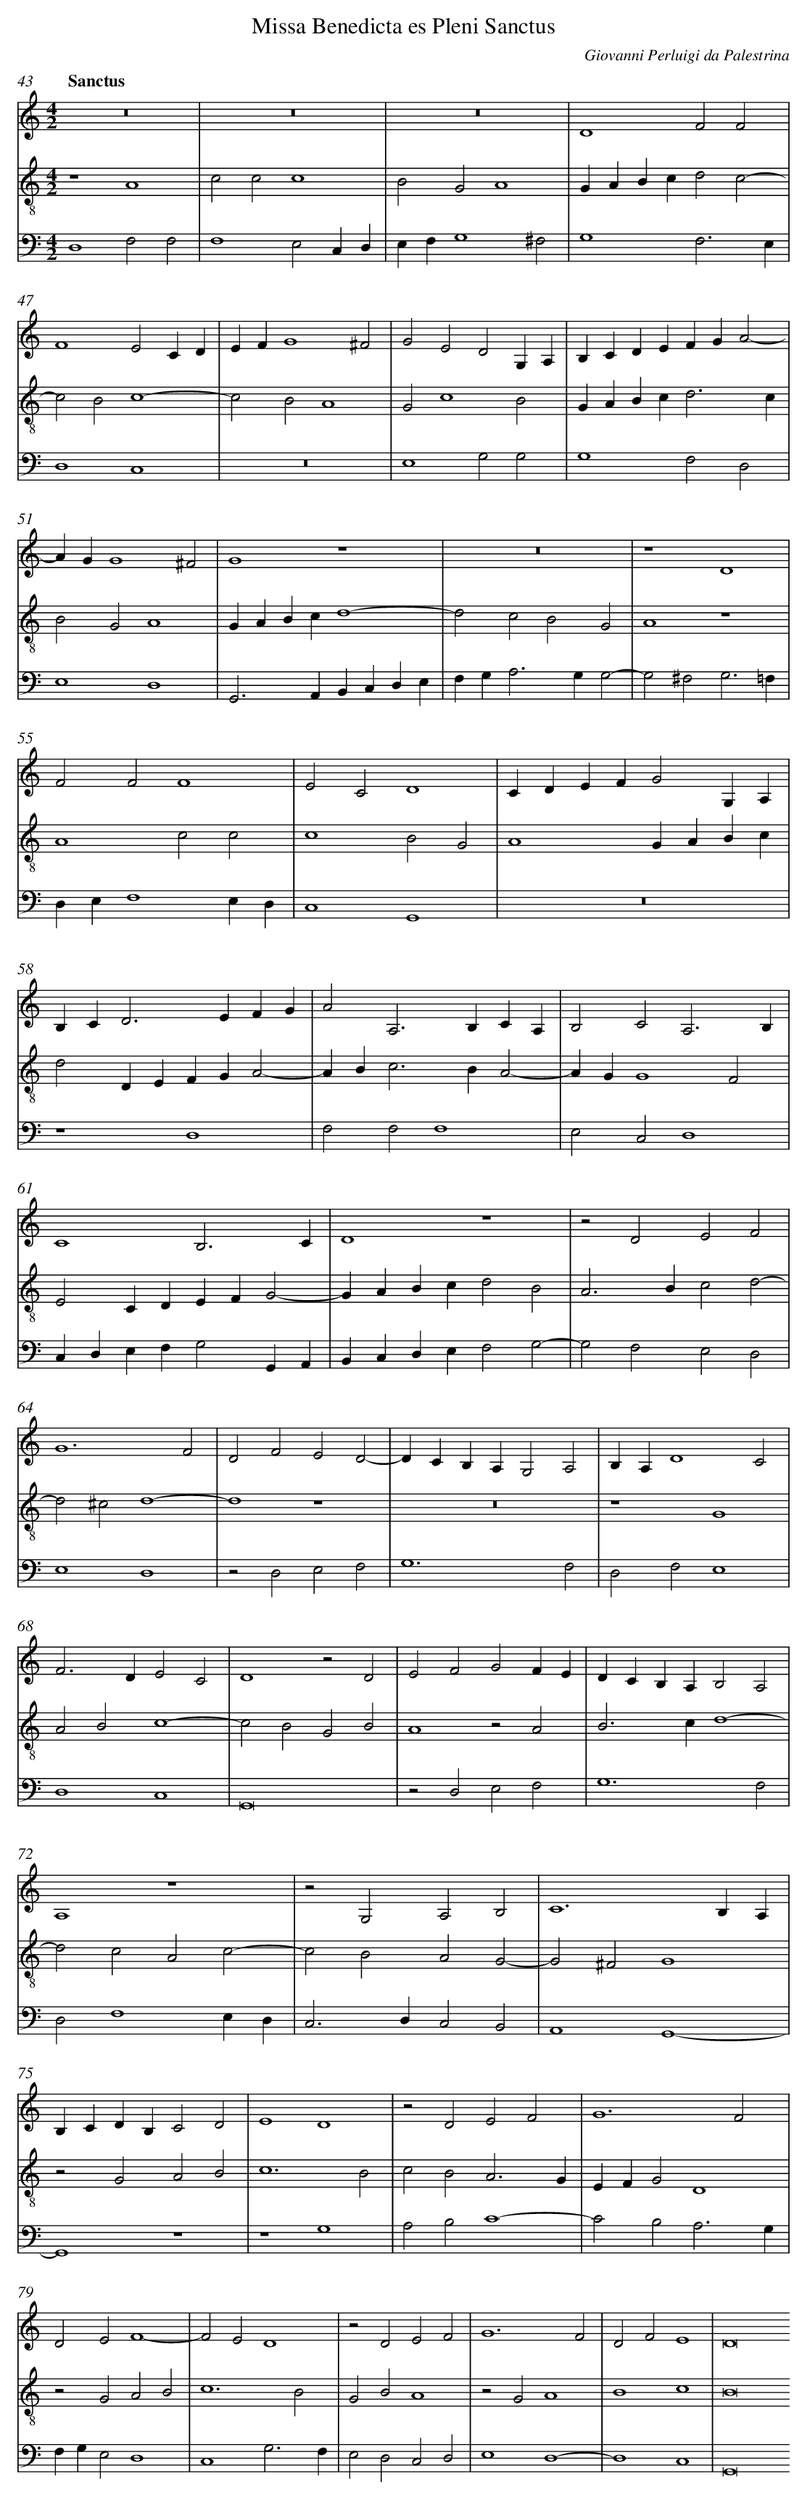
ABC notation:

X:1
T: Missa Benedicta es Pleni Sanctus
C: Giovanni Perluigi da Palestrina
L: 1/4
M: 4/2
Q: "Sanctus"
V: 1 clef=treble
V: 2 clef=treble-8
V: 3 clef=bass
K: C
[V:1] z8 |
[V:2] z4A4 |
[V:3] D,4F,2F,2 |
[V:1] z8 |
[V:2] c2c2c4 |
[V:3] F,4E,2C,D, |
[V:1] z8 |
[V:2] B2G2A4 |
[V:3] E,F,G,4^F,2 |
[V:1] D4F2F2 |
[V:2] GABcd2c2- |
[V:3] G,4F,3E, |
[V:1] F4E2CD |
[V:2] c2B2c4- |
[V:3] D,4C,4 |
[V:1] EFG4^F2 |
[V:2] c2B2A4 |
[V:3] z8 |
[V:1] G2E2D2G,A, |
[V:2] G2c4B2 |
[V:3] E,4G,2G,2 |
[V:1] B,CDEFGA2- |
[V:2] GABc2<d2c |
[V:3] G,4F,2D,2 |
[V:1] AGG4^F2 |
[V:2] B2G2A4 |
[V:3] E,4D,4 |
[V:1] G4z4 |
[V:2] GABcd4- |
[V:3] G,,2>A,,2B,,C,D,E, |
[V:1] z8 |
[V:2] d2c2B2G2 |
[V:3] F,G,2<A,2G,G,2- |
[V:1] z4D4 |
[V:2] A4z4 |
[V:3] G,2^F,2G,3=F, |
[V:1] F2F2F4 |
[V:2] A4c2c2 |
[V:3] D,E,F,4E,D, |
[V:1] E2C2D4 |
[V:2] c4B2G2 |
[V:3] C,4G,,4 |
[V:1] CDEFG2G,A, |
[V:2] A4GABc |
[V:3] z8 |
[V:1] B,C2<D2EFG |
[V:2] d2DEFGA2- |
[V:3] z4D,4 |
[V:1] A2A,2>B,2CA, |
[V:2] AB2<c2BA2- |
[V:3] F,2F,2F,4 |
[V:1] B,2C2A,3B, |
[V:2] AGG4F2 |
[V:3] E,2C,2D,4 |
[V:1] C4B,3C |
[V:2] E2CDEFG2- |
[V:3] C,D,E,F,G,2G,,A,, |
[V:1] D4z4 |
[V:2] GABcd2B2 |
[V:3] B,,C,D,E,F,2G,2- |
[V:1] z2D2E2F2 |
[V:2] A2>B2c2d2- |
[V:3] G,2F,2E,2D,2 |
[V:1] G6F2 |
[V:2] d2^c2d4- |
[V:3] E,4D,4 |
[V:1] D2F2E2D2- |
[V:2] d4z4 |
[V:3] z2D,2E,2F,2 |
[V:1] DCB,A,G,2A,2 |
[V:2] z8 |
[V:3] G,6F,2 |
[V:1] B,A,D4C2 |
[V:2] z4G4 |
[V:3] D,2F,2E,4 |
[V:1] F2>D2E2C2 |
[V:2] A2B2c4- |
[V:3] D,4C,4 |
[V:1] D4z2D2 |
[V:2] c2B2G2B2 |
[V:3] G,,8 |
[V:1] E2F2G2FE |
[V:2] A4z2A2 |
[V:3] z2D,2E,2F,2 |
[V:1] DCB,A,B,2A,2 |
[V:2] B2>c2d4- |
[V:3] G,6F,2 |
[V:1] A,4z4 |
[V:2] d2c2A2c2- |
[V:3] D,2F,4E,D, |
[V:1] z2G,2A,2B,2 |
[V:2] c2B2A2G2- |
[V:3] C,2>D,2C,2B,,2 |
[V:1] C6B,A, |
[V:2] G2^F2G4 |
[V:3] A,,4G,,4- |
[V:1] B,CDB,C2D2 |
[V:2] z2G2A2B2 |
[V:3] G,,4z4 |
[V:1] E4D4 |
[V:2] c6B2 |
[V:3] z4G,4 |
[V:1] z2D2E2F2 |
[V:2] c2B2A3G |
[V:3] A,2B,2C4- |
[V:1] G6F2 |
[V:2] EFG2D4 |
[V:3] C2B,2A,3G, |
[V:1] D2E2F4- |
[V:2] z2G2A2B2 |
[V:3] F,G,E,2D,4 |
[V:1] F2E2D4 |
[V:2] c6B2 |
[V:3] C,4G,3F, |
[V:1] z2D2E2F2 |
[V:2] G2B2A4 |
[V:3] E,2D,2C,2D,2 |
[V:1] G6F2 |
[V:2] z2G2A4 |
[V:3] E,4D,4- |
[V:1] D2F2E4 |
[V:2] B4c4 |
[V:3] D,4C,4 |
[V:1] D8
[V:2] B8
[V:3] G,,8
